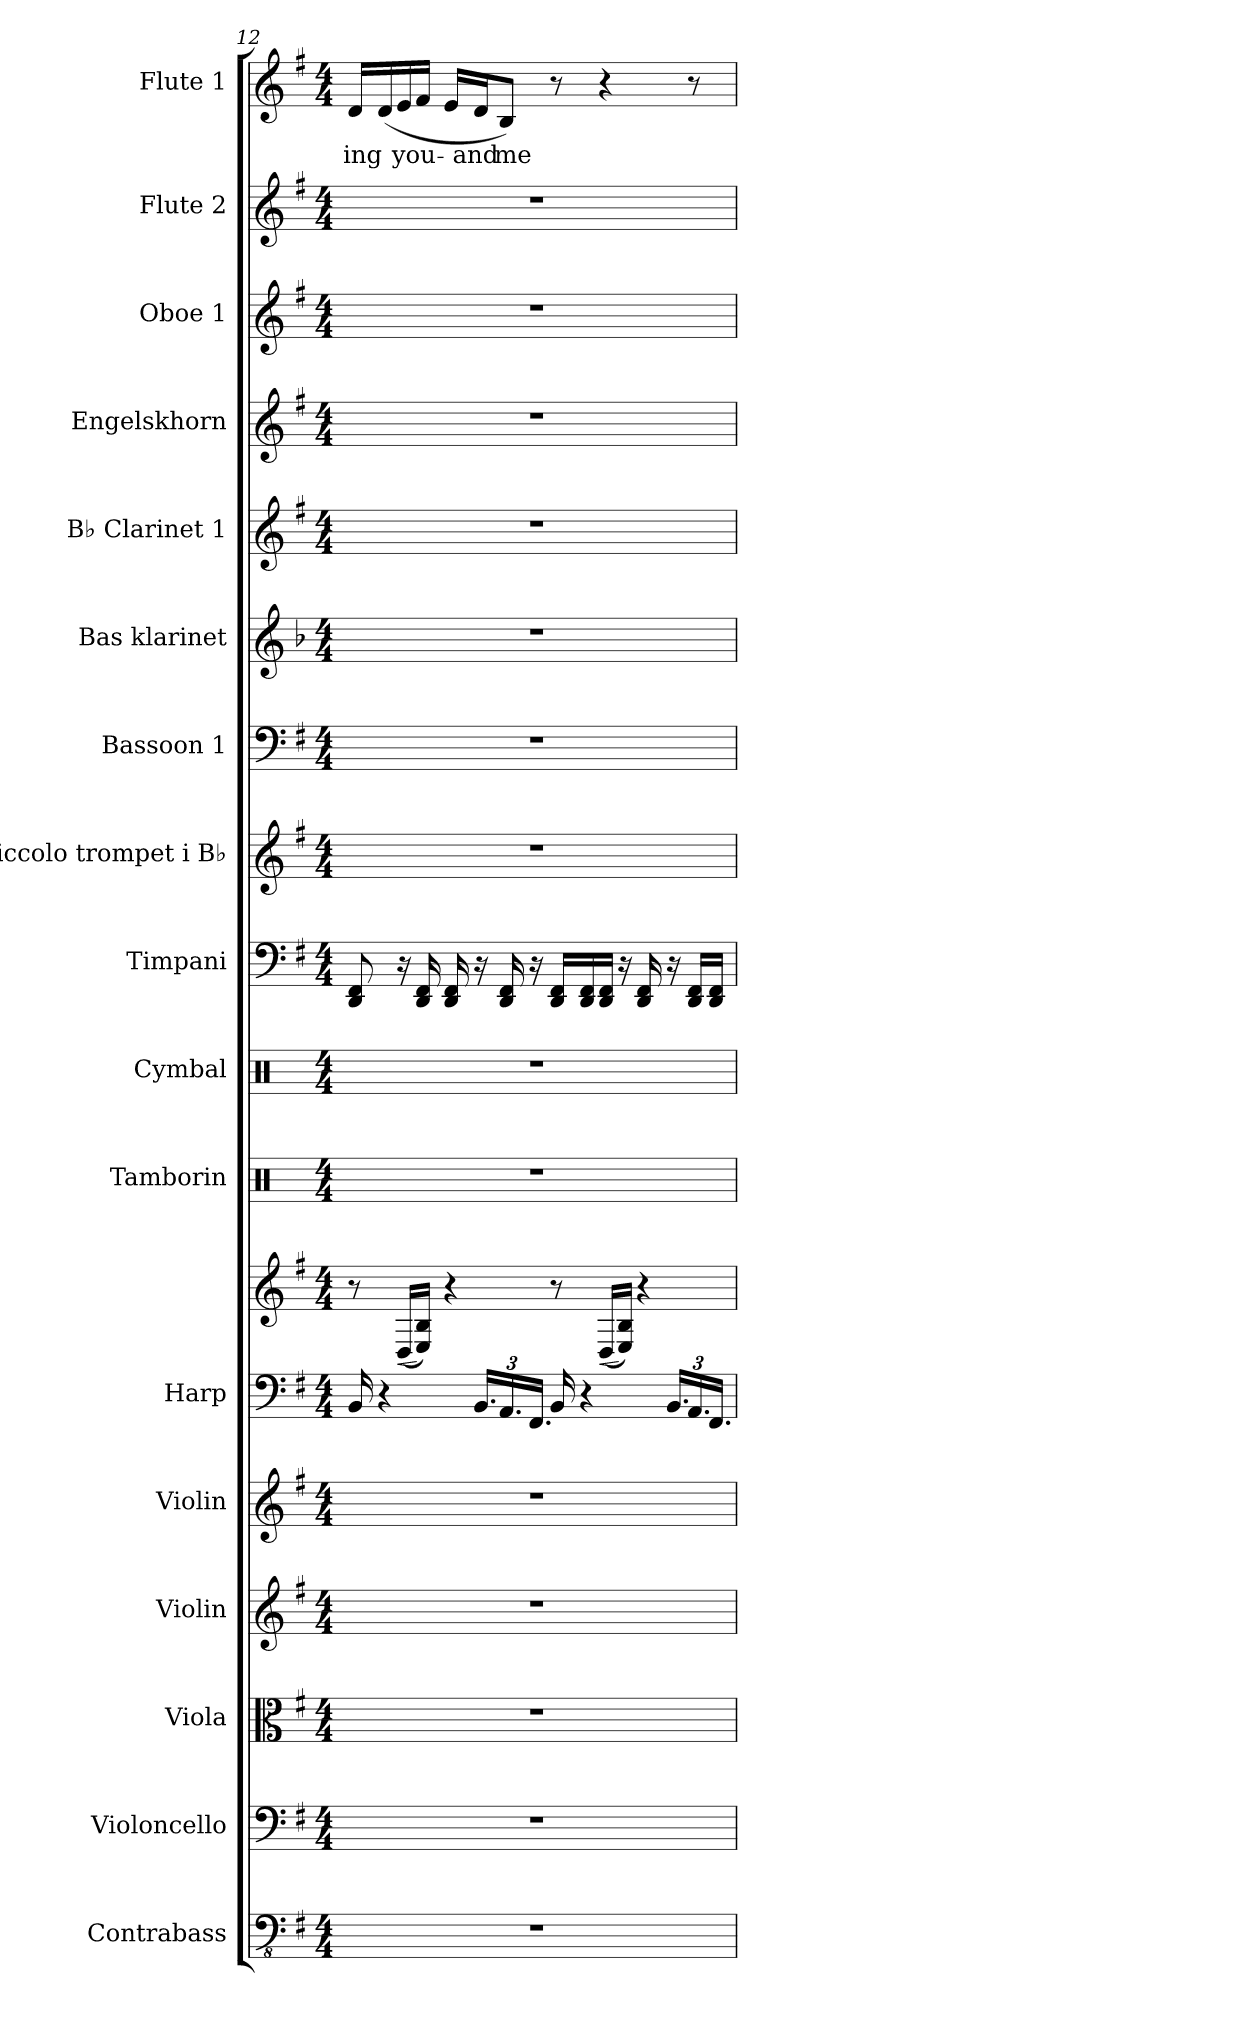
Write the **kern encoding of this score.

**kern	**kern	**kern	**kern	**kern	**kern	**kern	**dynam	**kern	**kern	**kern	**kern	**kern	**kern	**kern	**kern	**kern	**kern	**kern	**text
*part17	*part16	*part15	*part14	*part13	*part12	*part12	*part12	*part11	*part10	*part9	*part8	*part7	*part6	*part5	*part4	*part3	*part2	*part1	*part1
*staff18	*staff17	*staff16	*staff15	*staff14	*staff13	*staff12	*staff12/13	*staff11	*staff10	*staff9	*staff8	*staff7	*staff6	*staff5	*staff4	*staff3	*staff2	*staff1	*staff1
*I"Contrabass	*I"Violoncello	*I"Viola	*I"Violin	*I"Violin	*I"Harp	*	*	*I"Tamborin	*I"Cymbal	*I"Timpani	*I"Piccolo trompet i B♭	*I"Bassoon 1	*I"Bas klarinet	*I"B♭ Clarinet 1	*I"Engelskhorn	*I"Oboe 1	*I"Flute 2	*I"Flute 1	*
*I'Cb.	*I'Vc.	*I'Vla.	*I'Vln.	*I'Vln.	*I'Hrp.	*	*	*I'Tamb.	*I'Cym.	*I'Timp.	*I'P. tpt. i B♭	*I'Bsn. 1	*	*I'B♭ Cl. 1	*I'E.horn	*I'Ob. 1	*I'Fl. 2	*I'Fl. 1	*
*clefFv4	*clefF4	*clefC3	*clefG2	*clefG2	*clefF4	*clefG2	*	*clefX	*clefX	*clefF4	*clefG2	*clefF4	*clefG2	*clefG2	*clefG2	*clefG2	*clefG2	*clefG2	*
*ITrd7c12	*	*	*	*	*	*	*	*	*	*	*ITrd-6c-10	*	*ITrd8c14	*ITrd1c2	*ITrd4c7	*	*	*	*
*k[f#]	*k[f#]	*k[f#]	*k[f#]	*k[f#]	*k[f#]	*k[f#]	*	*k[]	*k[]	*k[f#]	*k[b-]	*k[f#]	*k[b-]	*k[b-]	*k[]	*k[f#]	*k[f#]	*k[f#]	*
*M4/4	*M4/4	*M4/4	*M4/4	*M4/4	*M4/4	*M4/4	*	*M4/4	*M4/4	*M4/4	*M4/4	*M4/4	*M4/4	*M4/4	*M4/4	*M4/4	*M4/4	*M4/4	*
=12	=12	=12	=12	=12	=12	=12	=12	=12	=12	=12	=12	=12	=12	=12	=12	=12	=12	=12	=12
1r	1r	1r	1r	1r	16BB/	8r	.	1r	1r	8DD/ 8FF#/	1r	1r	1r	1r	1r	1r	1r	16d/LL	-ing
.	.	.	.	.	4r	.	.	.	.	.	.	.	.	.	.	.	.	(16d/	.
!	!	!	!	!	!	!	!LO:HP:b	!	!	!	!	!	!	!	!	!	!	!	!
.	.	.	.	.	.	(16D/LL	<	.	.	16r	.	.	.	.	.	.	.	16e/	you-
.	.	.	.	.	.	16E/ 16B/JJ)	[	.	.	16DD/ 16FF#/	.	.	.	.	.	.	.	16f#/JJ	.
.	.	.	.	.	.	4r	.	.	.	16DD/ 16FF#/	.	.	.	.	.	.	.	16e/LL	.
*	*	*	*	*	*Xbrackettup	*	*	*	*	*	*	*	*	*	*	*	*	*	*
.	.	.	.	.	24.BB/LL	.	.	.	.	16r	.	.	.	.	.	.	.	16d/J	-and
.	.	.	.	.	24.AA/	.	.	.	.	16DD/ 16FF#/	.	.	.	.	.	.	.	8B/J)	me
.	.	.	.	.	24.FF#/JJ	.	.	.	.	16r	.	.	.	.	.	.	.	.	.
.	.	.	.	.	16BB/	8r	.	.	.	16DD/ 16FF#/LL	.	.	.	.	.	.	.	8r	.
.	.	.	.	.	4r	.	.	.	.	16DD/ 16FF#/	.	.	.	.	.	.	.	.	.
!	!	!	!	!	!	!	!LO:HP:b	!	!	!	!	!	!	!	!	!	!	!	!
.	.	.	.	.	.	(16D/LL	<	.	.	16DD/ 16FF#/JJ	.	.	.	.	.	.	.	4r	.
.	.	.	.	.	.	16E/ 16B/JJ)	[	.	.	16r	.	.	.	.	.	.	.	.	.
.	.	.	.	.	.	4r	.	.	.	16DD/ 16FF#/	.	.	.	.	.	.	.	.	.
.	.	.	.	.	24.BB/LL	.	.	.	.	16r	.	.	.	.	.	.	.	.	.
.	.	.	.	.	24.AA/	.	.	.	.	16DD/ 16FF#/LL	.	.	.	.	.	.	.	8r	.
.	.	.	.	.	24.FF#/JJ	.	.	.	.	16DD/ 16FF#/JJ	.	.	.	.	.	.	.	.	.
=	=	=	=	=	=	=	=	=	=	=	=	=	=	=	=	=	=	=	=
*-	*-	*-	*-	*-	*-	*-	*-	*-	*-	*-	*-	*-	*-	*-	*-	*-	*-	*-	*-
